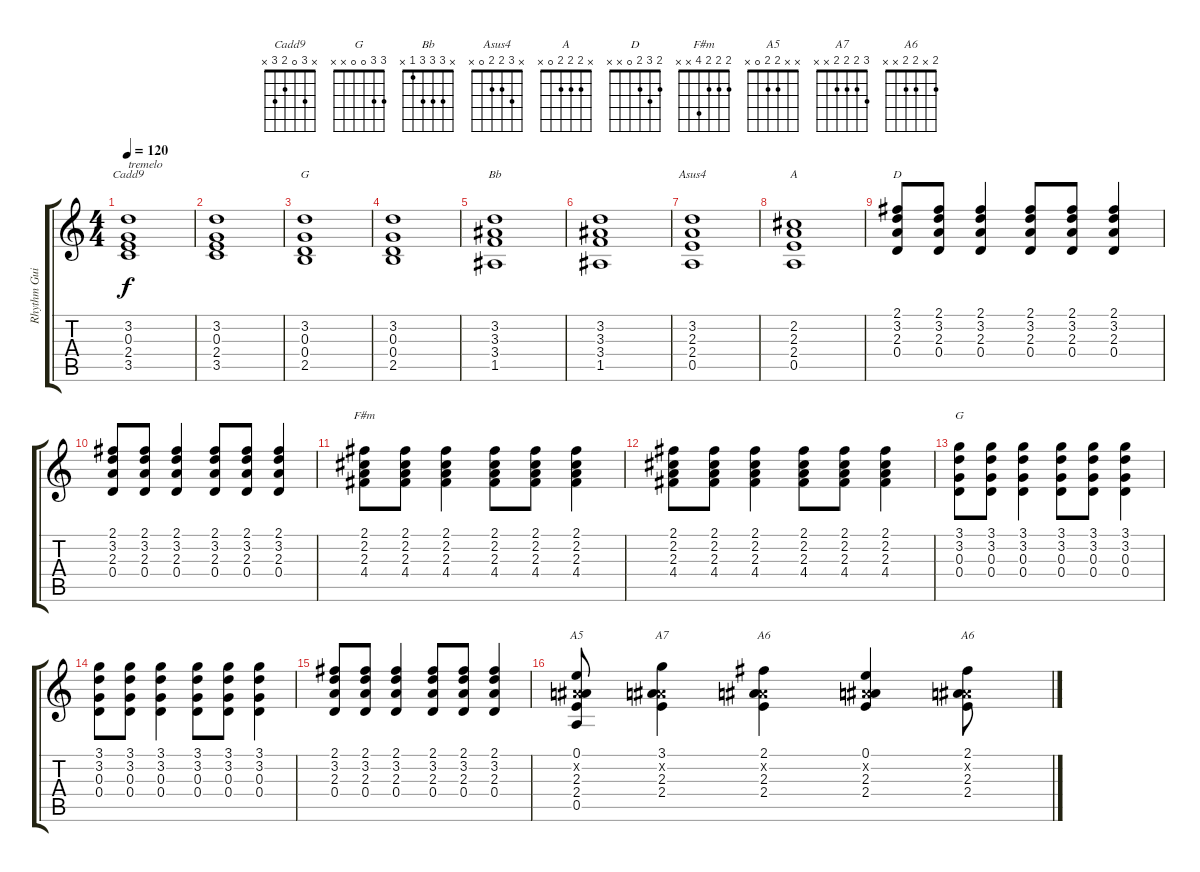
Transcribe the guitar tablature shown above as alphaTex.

\track ("Rhythm Guitar" "Rhythm Gui") {instrument electricguitarclean}
\staff {score tabs}
\tuning (E4 B3 G3 D3 A2 E2) {hide}
\chord ("Cadd9" x 3 0 2 3 x)
\chord ("G" x 3 0 0 2 x)
\chord ("Bb" x 3 3 3 1 x)
\chord ("Asus4" x 3 2 2 0 x)
\chord ("A" x 2 2 2 0 x)
\chord ("D" 2 3 2 0 x x)
\chord ("F#m" 2 2 2 4 x x)
\chord ("G" 3 3 0 0 x x)
\chord ("A5" x x 2 2 0 x)
\chord ("A7" 3 2 2 2 x x)
\chord ("A6" 2 x 2 2 0 x)
\chord ("A6" 2 x 2 2 x x)
\ts (4 4)
\tempo 120
\clef g2
\ks c
(3.2 0.3 2.4 3.5).1{ch "Cadd9" txt "tremelo" dy f} |
(3.2 0.3 2.4 3.5).1 |
(3.2 0.3 0.4 2.5).1{ch "G"} |
(3.2 0.3 0.4 2.5).1 |
(3.2 3.3 3.4 1.5).1{ch "Bb"} |
(3.2 3.3 3.4 1.5).1 |
(3.2 2.3 2.4 0.5).1{ch "Asus4"} |
(2.2 2.3 2.4 0.5).1{ch "A"} |
(2.1 3.2 2.3 0.4).8{ch "D"} (2.1 3.2 2.3 0.4).8 (2.1 3.2 2.3 0.4).4 (2.1 3.2 2.3 0.4).8 (2.1 3.2 2.3 0.4).8 (2.1 3.2 2.3 0.4).4 |
(2.1 3.2 2.3 0.4).8 (2.1 3.2 2.3 0.4).8 (2.1 3.2 2.3 0.4).4 (2.1 3.2 2.3 0.4).8 (2.1 3.2 2.3 0.4).8 (2.1 3.2 2.3 0.4).4 |
(2.1 2.2 2.3 4.4).8{ch "F#m"} (2.1 2.2 2.3 4.4).8 (2.1 2.2 2.3 4.4).4 (2.1 2.2 2.3 4.4).8 (2.1 2.2 2.3 4.4).8 (2.1 2.2 2.3 4.4).4 |
(2.1 2.2 2.3 4.4).8 (2.1 2.2 2.3 4.4).8 (2.1 2.2 2.3 4.4).4 (2.1 2.2 2.3 4.4).8 (2.1 2.2 2.3 4.4).8 (2.1 2.2 2.3 4.4).4 |
(3.1 3.2 0.3 0.4).8{ch "G"} (3.1 3.2 0.3 0.4).8 (3.1 3.2 0.3 0.4).4 (3.1 3.2 0.3 0.4).8 (3.1 3.2 0.3 0.4).8 (3.1 3.2 0.3 0.4).4 |
(3.1 3.2 0.3 0.4).8 (3.1 3.2 0.3 0.4).8 (3.1 3.2 0.3 0.4).4 (3.1 3.2 0.3 0.4).8 (3.1 3.2 0.3 0.4).8 (3.1 3.2 0.3 0.4).4 |
(2.1 3.2 2.3 0.4).8 (2.1 3.2 2.3 0.4).8 (2.1 3.2 2.3 0.4).4 (2.1 3.2 2.3 0.4).8 (2.1 3.2 2.3 0.4).8 (2.1 3.2 2.3 0.4).4 |
(0.1 -1.2{x} 2.3 2.4 0.5).8{ch "A5"} (3.1 -1.2{x} 2.3 2.4).4{ch "A7"} (2.1 -1.2{x} 2.3 2.4).4{ch "A6"} (0.1 -1.2{x} 2.3 2.4).4 (2.1 -1.2{x} 2.3 2.4).8{ch "A6"}
